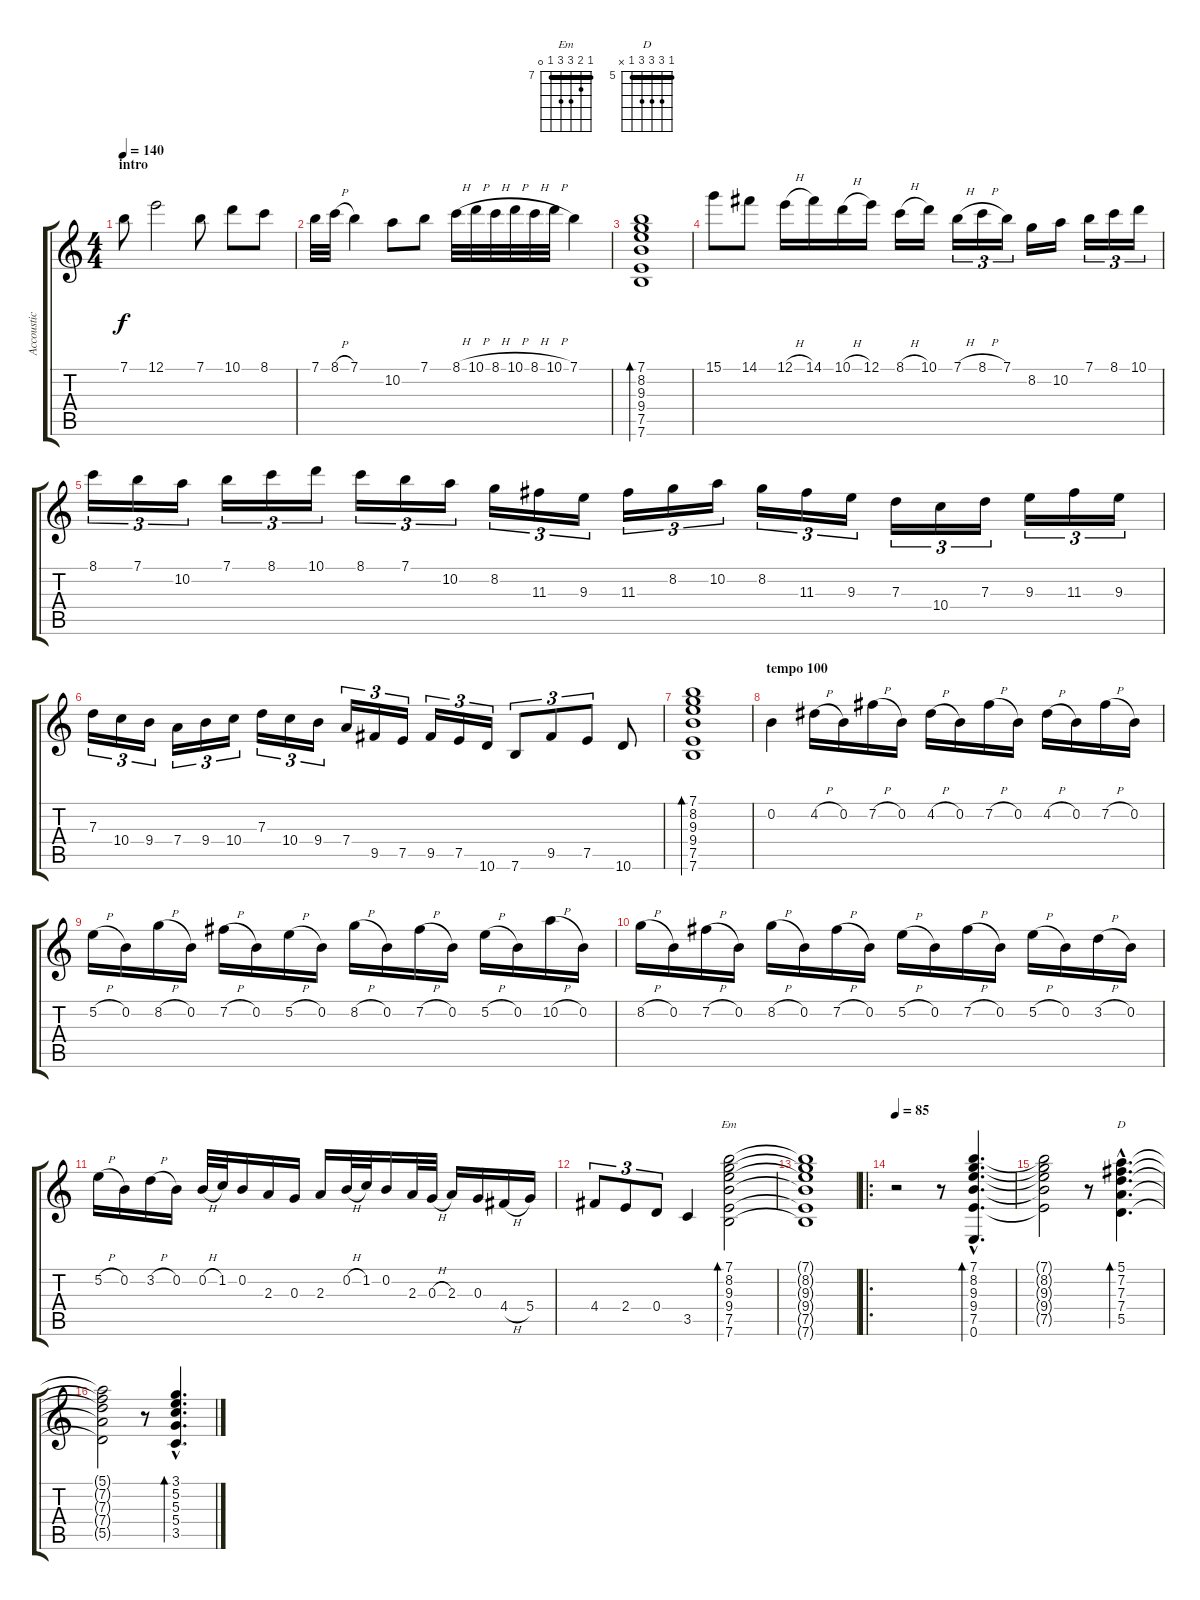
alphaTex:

\track ("Accoustic Guitar" "Accoustic ") {instrument acousticguitarnylon}
\staff {score tabs}
\tuning (E4 B3 G3 D3 A2 E2) {hide}
\chord ("Em" 7 8 9 9 7 0) {firstfret 7 barre 7}
\chord ("D" 5 7 7 7 5 x) {firstfret 5 barre 5}
\ts (4 4)
\section ("" "intro")
\tempo 140
\clef g2
\ks c
7.1.8{dy f instrument acousticguitarnylon} 12.1.2 7.1.8 10.1.8 8.1.8 |
7.1.32 8.1{h}.32 7.1.4 10.2.8 7.1.8 8.1{h}.32 10.1{h}.32 8.1{h}.32 10.1{h}.32 8.1{h}.32 10.1{h}.32 7.1.4 |
(7.1 8.2 9.3 9.4 7.5 7.6).1{bd 480} |
15.1.8 14.1.8 12.1{h}.16 14.1.16 10.1{h}.16 12.1.16 8.1{h}.16 10.1.16 7.1{h}.16{tu (3 2)} 8.1{h}.16{tu (3 2)} 7.1.16{tu (3 2)} 8.2.16 10.2.16 7.1.16{tu (3 2)} 8.1.16{tu (3 2)} 10.1.16{tu (3 2)} |
8.1.16{tu (3 2)} 7.1.16{tu (3 2)} 10.2.16{tu (3 2)} 7.1.16{tu (3 2)} 8.1.16{tu (3 2)} 10.1.16{tu (3 2)} 8.1.16{tu (3 2)} 7.1.16{tu (3 2)} 10.2.16{tu (3 2)} 8.2.16{tu (3 2)} 11.3.16{tu (3 2)} 9.3.16{tu (3 2)} 11.3.16{tu (3 2)} 8.2.16{tu (3 2)} 10.2.16{tu (3 2)} 8.2.16{tu (3 2)} 11.3.16{tu (3 2)} 9.3.16{tu (3 2)} 7.3.16{tu (3 2)} 10.4.16{tu (3 2)} 7.3.16{tu (3 2)} 9.3.16{tu (3 2)} 11.3.16{tu (3 2)} 9.3.16{tu (3 2)} |
7.3.16{tu (3 2)} 10.4.16{tu (3 2)} 9.4.16{tu (3 2)} 7.4.16{tu (3 2)} 9.4.16{tu (3 2)} 10.4.16{tu (3 2)} 7.3.16{tu (3 2)} 10.4.16{tu (3 2)} 9.4.16{tu (3 2)} 7.4.16{tu (3 2)} 9.5.16{tu (3 2)} 7.5.16{tu (3 2)} 9.5.16{tu (3 2)} 7.5.16{tu (3 2)} 10.6.16{tu (3 2)} 7.6.8{tu (3 2)} 9.5.8{tu (3 2)} 7.5.8{tu (3 2)} 10.6.8 |
(7.1 8.2 9.3 9.4 7.5 7.6).1{bd 480} |
\section ("" "tempo 100")
0.2.4 4.2{h}.16 0.2.16 7.2{h}.16 0.2.16 4.2{h}.16 0.2.16 7.2{h}.16 0.2.16 4.2{h}.16 0.2.16 7.2{h}.16 0.2.16 |
5.2{h}.16 0.2.16 8.2{h}.16 0.2.16 7.2{h}.16 0.2.16 5.2{h}.16 0.2.16 8.2{h}.16 0.2.16 7.2{h}.16 0.2.16 5.2{h}.16 0.2.16 10.2{h}.16 0.2.16 |
8.2{h}.16 0.2.16 7.2{h}.16 0.2.16 8.2{h}.16 0.2.16 7.2{h}.16 0.2.16 5.2{h}.16 0.2.16 7.2{h}.16 0.2.16 5.2{h}.16 0.2.16 3.2{h}.16 0.2.16 |
5.2{h}.16 0.2.16 3.2{h}.16 0.2.16 0.2{h}.32 1.2.32 0.2.16 2.3.16 0.3.16 2.3.16 0.2{h}.32 1.2.32 0.2.16 2.3.32 0.3{h}.32 2.3.16 0.3.16 4.4{h}.16 5.4.16 |
4.4.8{tu (3 2)} 2.4.8{tu (3 2)} 0.4.8{tu (3 2)} 3.5.4 (7.1 8.2 9.3 9.4 7.5 7.6).2{bd 480 ch "Em"} |
(7.1{t} 8.2{t} 9.3{t} 9.4{t} 7.5{t} 7.6{t}).1 |
\ro
\tempo 85
r.2{volume 9} r.8 (7.1{hac} 8.2{hac} 9.3{hac} 9.4{hac} 7.5{hac} 0.6{hac}).4{d bd 480} |
(7.1{t} 8.2{t} 9.3{t} 9.4{t} 7.5{t}).2{volume 9} r.8 (5.1{hac} 7.2{hac} 7.3{hac} 7.4{hac} 5.5{hac}).4{d bd 480 ch "D"} |
(5.1{t} 7.2{t} 7.3{t} 7.4{t} 5.5{t}).2{volume 9} r.8 (3.1{hac} 5.2{hac} 5.3{hac} 5.4{hac} 3.5{hac}).4{d bd 480}
